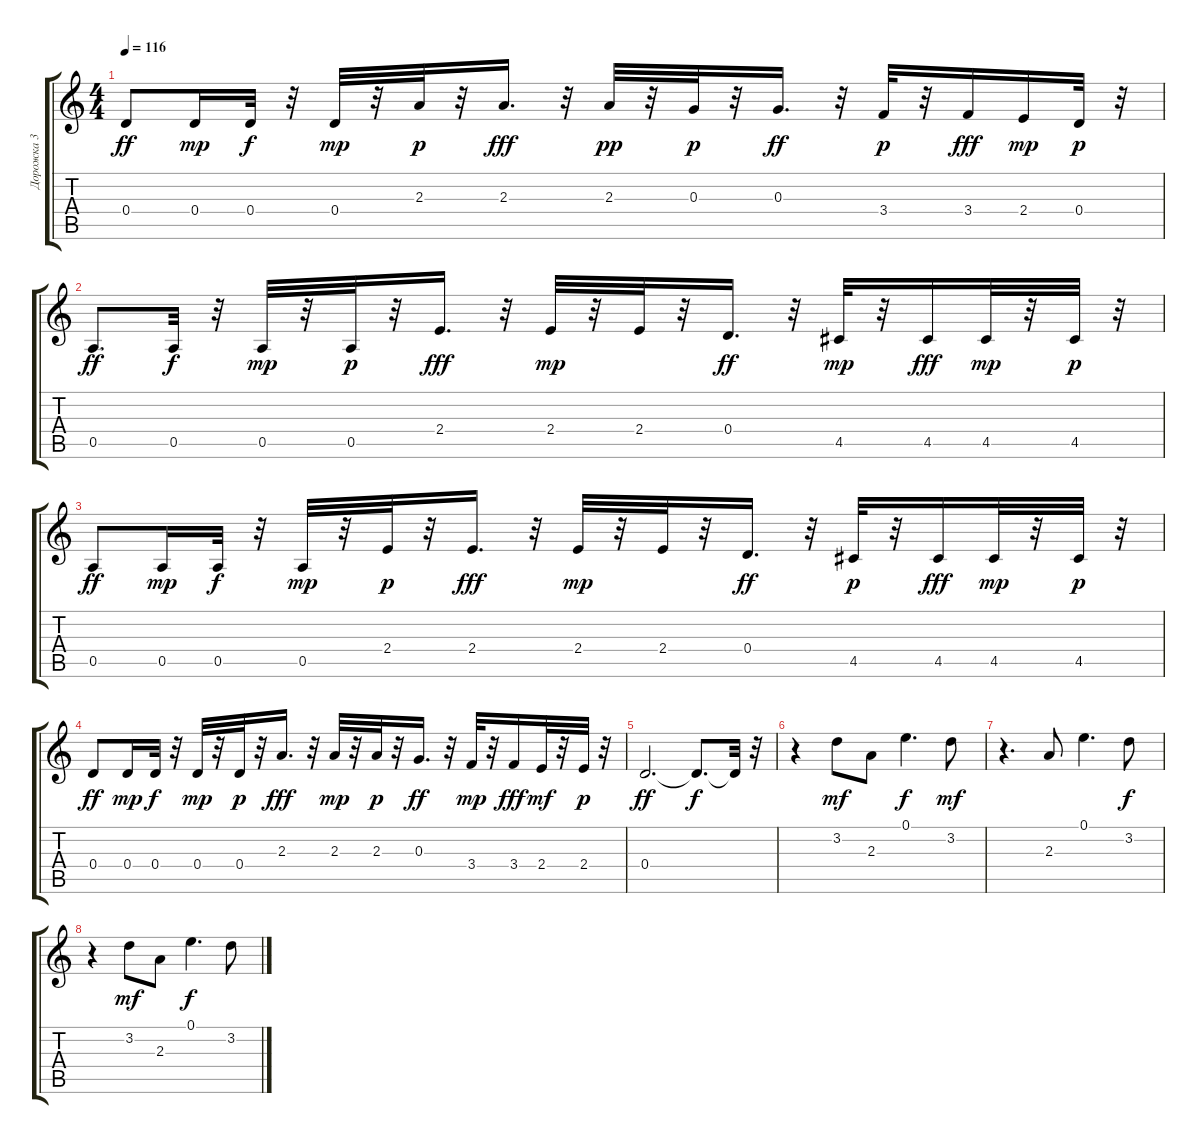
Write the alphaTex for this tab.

\track ("Дорожка 3" "Дорожка 3") {instrument acousticguitarsteel}
\staff {score tabs}
\tuning (E4 B3 G3 D3 A2 E2) {hide}
\ts (4 4)
\tempo 116
\clef g2
\ks c
0.4.8{dy ff balance 8} 0.4.16{dy mp} 0.4.32{dy f balance 0} r.32 0.4.32{dy mp} r.32 2.3.32{dy p} r.32 2.3.16{d dy fff balance 8} r.32 2.3.32{dy pp balance 2} r.32 0.3.32{dy p} r.32 0.3.16{d dy ff balance 8} r.32 3.4.32{dy p balance 2} r.32 3.4.16{dy fff balance 8} 2.4.16{dy mp balance 6} 0.4.32{dy p balance 0} r.32 |
0.5.8{d dy ff balance 8} 0.5.32{dy f balance 0} r.32 0.5.32{dy mp} r.32 0.5.32{dy p} r.32 2.4.16{d dy fff balance 8} r.32 2.4.32{dy mp balance 2} r.32 2.4.32 r.32 0.4.16{d dy ff balance 8} r.32 4.5.32{dy mp balance 2} r.32 4.5.16{dy fff balance 8} 4.5.32{dy mp balance 6} r.32 4.5.32{dy p balance 0} r.32 |
0.5.8{dy ff balance 8} 0.5.16{dy mp} 0.5.32{dy f balance 0} r.32 0.5.32{dy mp} r.32 2.4.32{dy p} r.32 2.4.16{d dy fff balance 8} r.32 2.4.32{dy mp balance 2} r.32 2.4.32 r.32 0.4.16{d dy ff balance 8} r.32 4.5.32{dy p balance 2} r.32 4.5.16{dy fff balance 8} 4.5.32{dy mp balance 6} r.32 4.5.32{dy p balance 0} r.32 |
0.4.8{dy ff balance 8} 0.4.16{dy mp} 0.4.32{dy f balance 0} r.32 0.4.32{dy mp} r.32 0.4.32{dy p} r.32 2.3.16{d dy fff balance 8} r.32 2.3.32{dy mp balance 2} r.32 2.3.32{dy p} r.32 0.3.16{d dy ff balance 8} r.32 3.4.32{dy mp balance 2} r.32 3.4.16{dy fff balance 8} 2.4.32{dy mf balance 6} r.32 2.4.32{dy p balance 0} r.32 |
0.4.2{d dy ff balance 8} 0.4{t}.8{d dy f} 0.4{t}.32 r.32 |
r.4 3.2.8{dy mf} 2.3.8 0.1.4{d dy f} 3.2.8{dy mf} |
r.4{d} 2.3.8 0.1.4{d} 3.2.8{dy f} |
r.4 3.2.8{dy mf} 2.3.8 0.1.4{d dy f} 3.2.8
